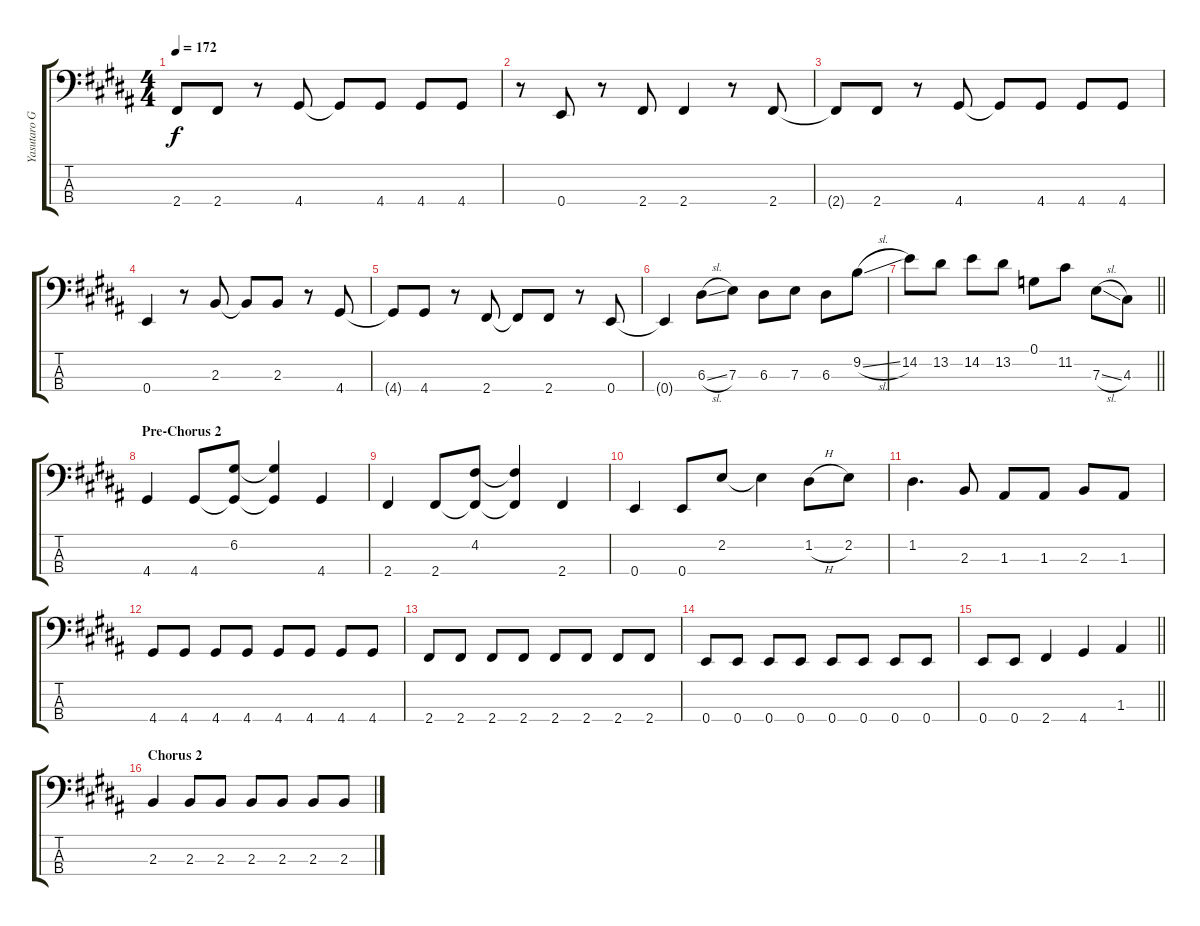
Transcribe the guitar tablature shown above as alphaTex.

\track ("Yasutaro Goto - Bass" "Yasutaro G") {instrument electricbassfinger}
\staff {score tabs}
\tuning (G2 D2 A1 E1) {hide}
\ts (4 4)
\tempo 172
\clef f4
\ks b
2.4{t}.8{dy f} 2.4.8 r.8 4.4.8 4.4{t}.8 4.4.8 4.4.8 4.4.8 |
r.8 0.4.8 r.8 2.4.8 2.4.4 r.8 2.4.8 |
2.4{t}.8 2.4.8 r.8 4.4.8 4.4{t}.8 4.4.8 4.4.8 4.4.8 |
0.4.4 r.8 2.3.8 2.3{t}.8 2.3.8 r.8 4.4.8 |
4.4{t}.8 4.4.8 r.8 2.4.8 2.4{t}.8 2.4.8 r.8 0.4.8 |
0.4{t}.4 6.3{sl}.8 7.3.8 6.3.8 7.3.8 6.3.8 9.2{sl}.8 |
\barLineRight lightlight
14.2.8 13.2.8 14.2.8 13.2.8 0.1.8 11.2.8 7.3{sl}.8 4.3.8 |
\section ("" "Pre-Chorus 2")
4.4.4 4.4.8 (6.2 4.4{t}).8 (6.2{t} 4.4{t}).4 4.4.4 |
2.4.4 2.4.8 (4.2 2.4{t}).8 (4.2{t} 2.4{t}).4 2.4.4 |
0.4.4 0.4.8 2.2.8 2.2{t}.4 1.2{h}.8 2.2.8 |
1.2.4{d} 2.3.8 1.3.8 1.3.8 2.3.8 1.3.8 |
4.4.8 4.4.8 4.4.8 4.4.8 4.4.8 4.4.8 4.4.8 4.4.8 |
2.4.8 2.4.8 2.4.8 2.4.8 2.4.8 2.4.8 2.4.8 2.4.8 |
0.4.8 0.4.8 0.4.8 0.4.8 0.4.8 0.4.8 0.4.8 0.4.8 |
\barLineRight lightlight
0.4.8 0.4.8 2.4.4 4.4.4 1.3.4 |
\section ("" "Chorus 2")
2.3.4 2.3.8 2.3.8 2.3.8 2.3.8 2.3.8 2.3.8
